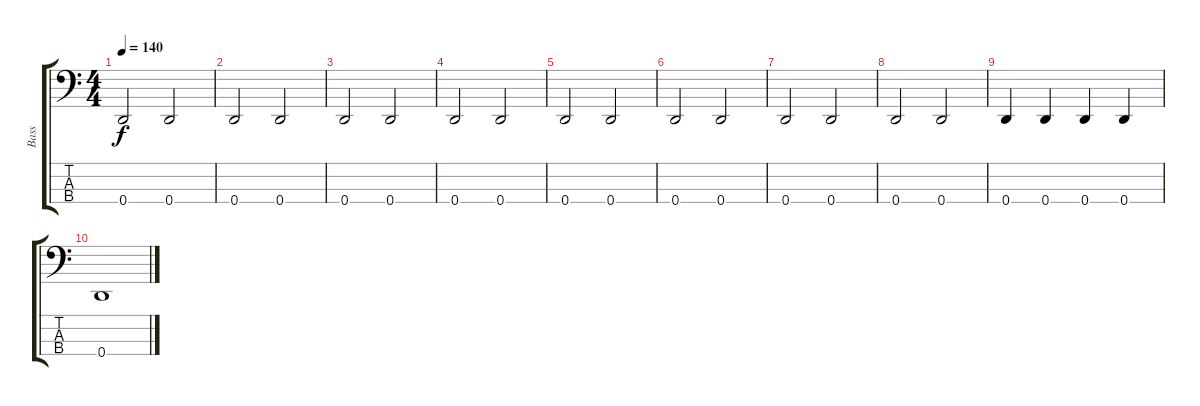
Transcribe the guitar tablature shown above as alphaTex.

\track ("Bass" "Bass") {instrument electricbasspick}
\staff {score tabs}
\tuning (G2 D2 A1 D1) {hide}
\ts (4 4)
\tempo 140
\clef f4
\ks c
0.4.2{dy f} 0.4.2 |
0.4.2 0.4.2 |
0.4.2 0.4.2 |
0.4.2 0.4.2 |
0.4.2 0.4.2 |
0.4.2 0.4.2 |
0.4.2 0.4.2 |
0.4.2 0.4.2 |
0.4.4 0.4.4 0.4.4 0.4.4 |
0.4.1
